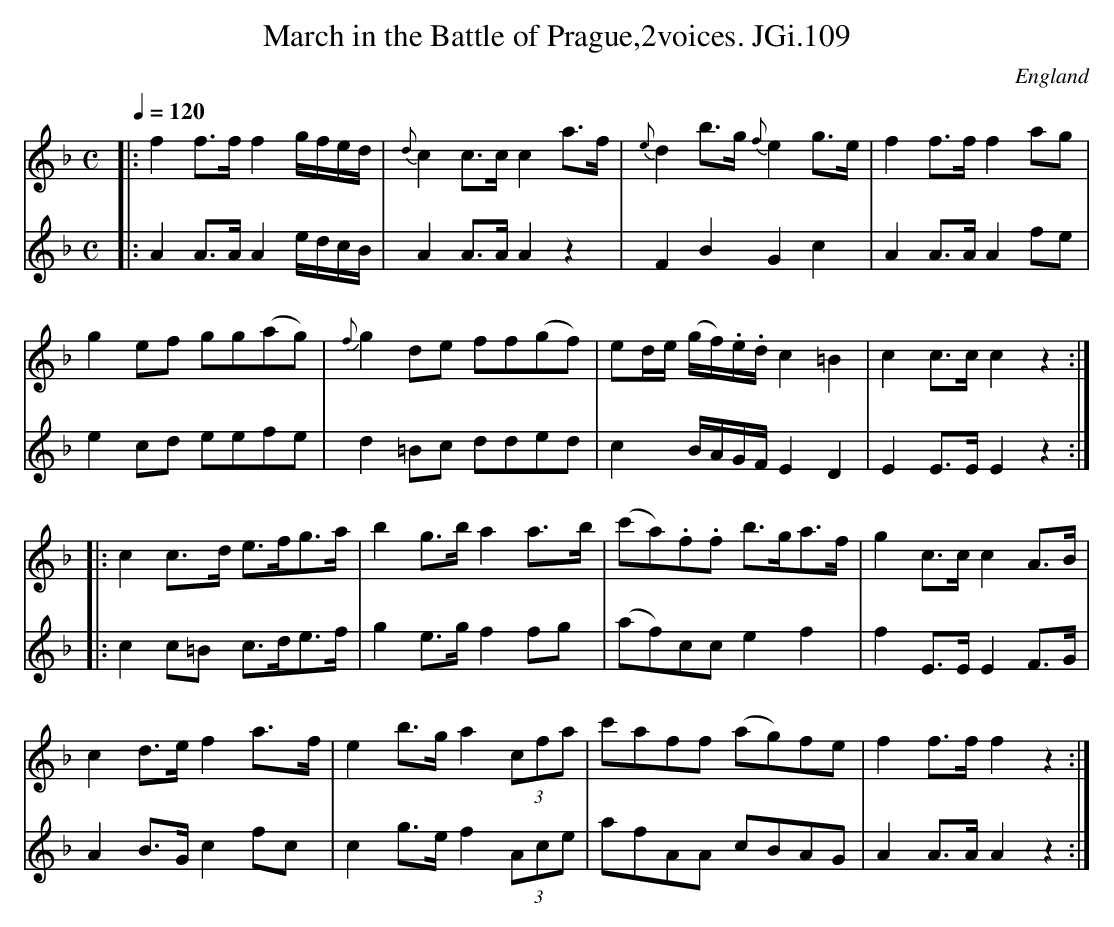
X:1
T:March in the Battle of Prague,2voices. JGi.109
O:England
M:C
L:1/8
Q:1/4=120
K:F major
[V:1]|:f2f>ff2 g/f/e/d/|{d}c2c>cc2 a>f|{e}d2b>g{f}e2g>e|f2f>ff2ag|
[V:2]|:A2A>AA2e/d/c/B/2|A2A>AA2z2|F2B2G2c2|A2A>AA2fe|
[V:1]g2ef gg(ag)|{f}g2de ff(gf)|ed/e/ (g/f/).e/.d/c2=B2|c2c>cc2z2:|
[V:2]e2cd eefe|d2=Bc dded|c2B/A/G/F/2E2D2|E2E>EE2z2:|
[V:1]|:c2c>d e>fg>a|b2g>ba2a>b|(c'a).f.f b>ga>f|g2c>cc2A>B|
[V:2]|:c2c=B c>de>f|g2e>gf2fg|(af)cce2f2|f2E>EE2F>G|
[V:1]c2d>ef2a>f|e2b>ga2(3cfa|c'aff (ag)fe|f2f>ff2z2:|
[V:2]A2B>Gc2fc|c2g>ef2(3Ace|afAA cBAG|A2A>AA2z2:|
